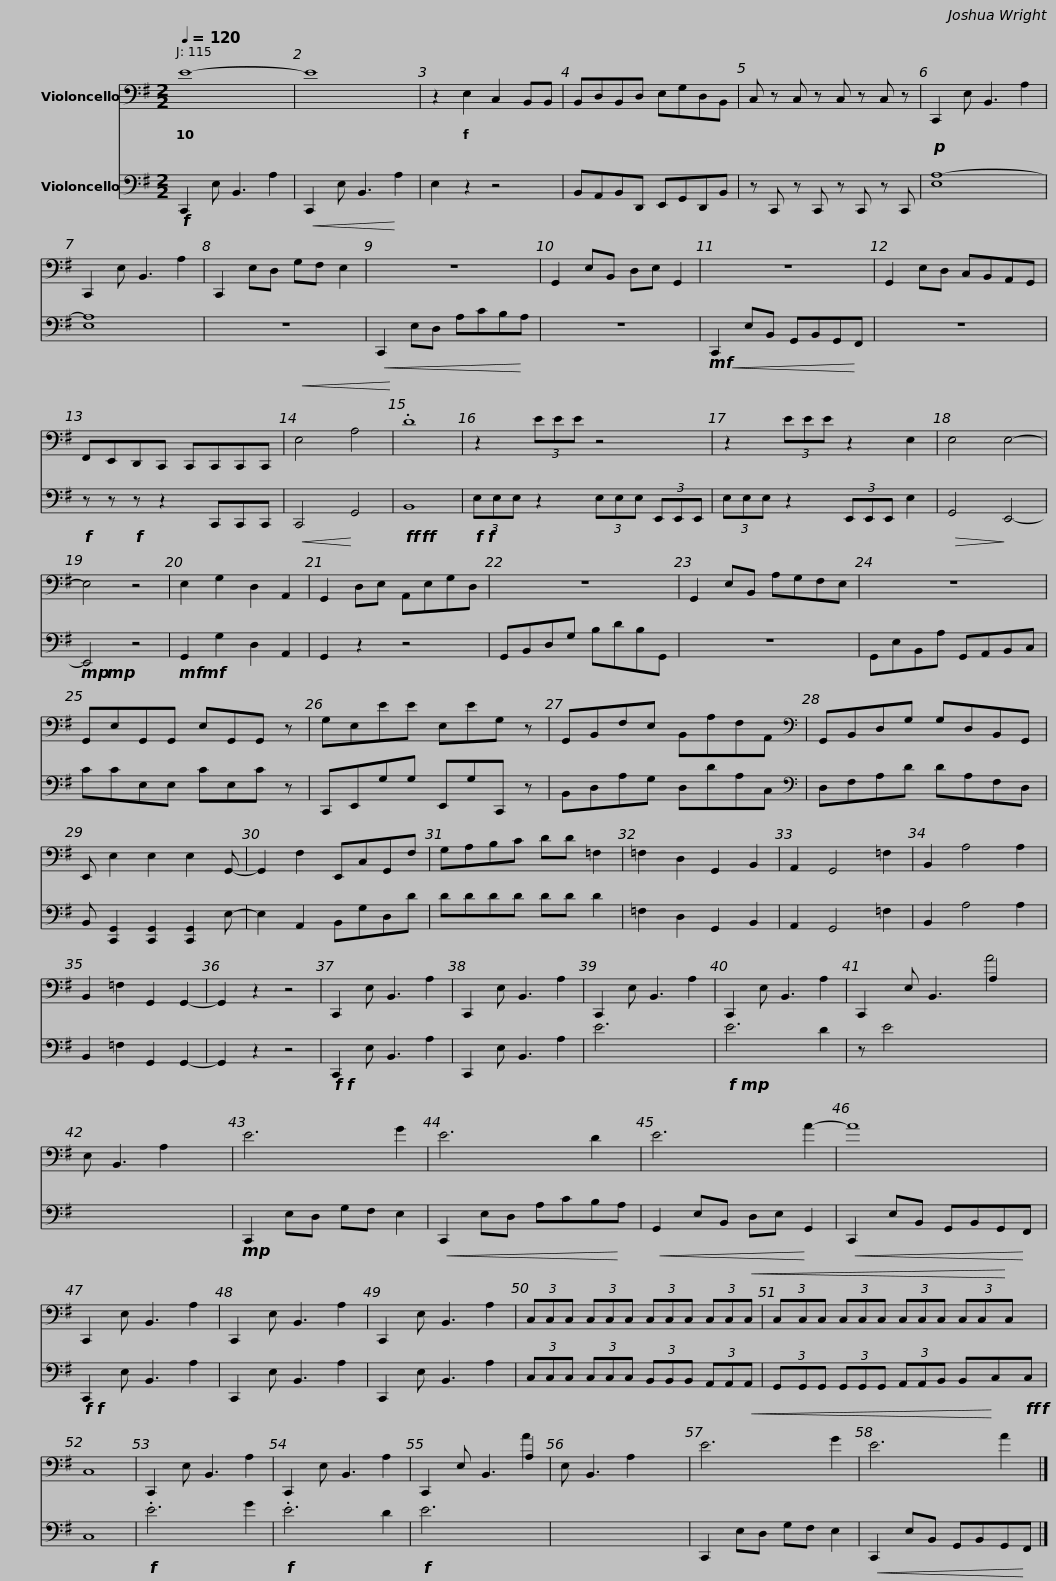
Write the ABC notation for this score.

X:1
%%score ( 1 2 ) ( 3 4 )
L:1/8
Q:1/4=120
M:2/2
I:linebreak $
K:G
V:1 bass
V:2 bass
V:3 bass
V:4 bass
V:1
 E8- | E8 | z2 E,2 C,2 B,,B,, | B,,D,B,,D, E,G,D,B,, | C, z C, z C, z C, z |$ %5
 C,,2 E, B,,3 A,2 | C,,2 E, B,,3 A,2 | C,,2 E,D, G,F, E,2 | z8 | G,,2 E,B,, D,E, G,,2 | %10
 z8 |$ G,,2 E,D, C,B,,A,,G,, | F,,E,,D,,C,, C,,C,,C,,C,, |!<(! E,4 A,4!<)! | .D8 | %15
 z2 (3EEE z4 |$ z2 (3EEE z2 E,2 | E,4 E,4- | E,4 z4 | E,2 G,2 D,2 A,,2 | %20
 G,,2 D,E, A,,E,G,D, | z8 |$ G,,2 E,B,, A,G,F,E, | z8 | G,,E,G,,G,, E,G,,G,, z | %25
 G,E,EE E,EG, z | G,,B,,F,E, B,,A,F,A,, |$[K:bass] G,,B,,D,G, G,D,B,,G,, | E,, E,2 E,2 E,2 G,,- | G,,2 F,2 E,,C,G,,F, | %30
 G,A,B,C DD =F,2 | =F,2 D,2 G,,2 B,,2 | A,,2 G,,4 =F,2 |$ B,,2 A,4 A,2 | B,,2 =F,2 G,,2 G,,2- | %35
 G,,2 z2 z4 | C,,2 E, B,,3 A,2 | C,,2 E, B,,3 A,2 | C,,2 E, B,,3 A,2 | C,,2 E, B,,3 A,2 | %40
 C,,2 E, B,,3 A,2 x2 |$ E, B,,3 A,2 x2 | E6 G2 | E6 D2 | E6 A2- | %45
 A8 | C,,2 E, B,,3 A,2 | C,,2 E, B,,3 A,2 |$ C,,2 E, B,,3 A,2 | (3C,C,C, (3C,C,C, (3C,C,C, (3C,C,!<(!C, | %50
 (3C,C,C, (3C,C,C, (3C,C,C, (3C,C,!<)!C, x | C,8 | C,,2 E, B,,3 A,2 | C,,2 E, B,,3 A,2 |$ C,,2 E, B,,3 A,2 | %55
 E, B,,3 A,2 x2 | E6 G2 | E6 A2 |] %58
V:2
 x8 | x8 | x8 | x8 | x8 |$ %5
 x8 | x8 | x8 | x8 | x8 | %10
 x8 |$ x8 | x8 | x8 | x8 | %15
 x8 |$ x8 | x8 | x8 | x8 | %20
 x8 | x8 |$ x8 | x8 | x8 | %25
 x8 | x8 |$[K:bass] x8 | x8 | x8 | %30
 x8 | x8 | x8 |$ x8 | x8 | %35
 x8 | x8 | x8 | x8 | x8 | %40
 x6 A4 |$ x8 | x8 | x8 | x8 | %45
 x8 | x8 | x8 |$ x8 | x8 | %50
 x9 | x8 | x8 | x8 |$ x6 A2 | %55
 x8 | x8 | x8 |] %58
V:3
!f! C,,2 E, B,,3 A,2 |!<(! C,,2 E, B,,3!<)! A,2 | E,2 z2 z4 | B,,A,,B,,D,, E,,G,,D,,B,, | z C,, z C,, z C,, z C,, |$ %5
!p! A,8- | A,8 | z8 |!<(! C,,2 E,D, A,CB,!<)!A, | z8 | %10
!mf!!<(! C,,2 E,B,, G,,B,,G,,!<)!F,, |$ z8 |!f! z z!f! z z2 C,,C,,C,, |!<(! C,,4!<)! G,,4 |!ff!!ff! B,,8 | %15
!f!!f! (3E,E,E, z2 (3E,E,E, (3E,,E,,E,, |$ (3E,E,E, z2 (3E,,E,,E,, E,2 |!>(! G,,4!>)! E,,4- |!mp!!mp! E,,4 z4 |!mf!!mf! G,,2 G,2 D,2 A,,2 | %20
 G,,2 z2 z4 | G,,B,,D,G, B,DB,G,, |$ z8 | G,,E,B,,A, G,,A,,B,,C, | CCE,E, CE,C z | %25
 C,,E,,G,G, E,,G,C,, z | B,,D,A,G, D,DA,C, |$[K:bass] D,F,A,D DA,F,D, | B,, [C,,G,,]2 [C,,G,,]2 [C,,G,,]2 E,- | E,2 A,,2 B,,G,D,D | %30
 DDDD DD D2 | =F,2 D,2 G,,2 B,,2 | A,,2 G,,4 =F,2 |$ B,,2 A,4 A,2 | B,,2 =F,2 G,,2 G,,2- | %35
 G,,2 z2 z4 |!f!!f! C,,2 E, B,,3 A,2 | C,,2 E, B,,3 A,2 | E6 x2 |!f!!mp! E6 D2 | %40
 z E4 x5 |$ x8 |!mp! C,,2 E,D, G,F, E,2 |!<(! C,,2 E,D, A,CB,!<)!A, |!<(! G,,2 E,B,, D,E,!<)! G,,2 | %45
!<(! C,,2 E,B,, G,,B,,G,,!<)!F,, |!f!!f! C,,2 E, B,,3 A,2 | C,,2 E, B,,3 A,2 |$ C,,2 E, B,,3 A,2 | (3C,C,C, (3C,C,C, (3B,,B,,B,, (3A,,A,,!<(!A,, | %50
 (3G,,G,,G,, (3G,,G,,G,, (3A,,A,,B,, B,,!<)!C,!ff!!f!C, | C,8 |!f! .E6 G2 |!f! .E6 D2 |$!f! E6 x2 | %55
 x8 | C,,2 E,D, G,F, E,2 |!<(! C,,2 E,B,, G,,B,,G,,!<)!F,, |] %58
V:4
 x8 | x8 | x8 | x8 | x8 |$ %5
 E,8 | E,8 | x8 | x8 | x8 | %10
 x8 |$ x8 | x8 | x8 | x8 | %15
 x8 |$ x8 | x8 | x8 | x8 | %20
 x8 | x8 |$ x8 | x8 | x8 | %25
 x8 | x8 |$[K:bass] x8 | x8 | x8 | %30
 x8 | x8 | x8 |$ x8 | x8 | %35
 x8 | x8 | x8 | x8 | x8 | %40
 x10 |$ x8 | x8 | x8 | x8 | %45
 x8 | x8 | x8 |$ x8 | x8 | %50
 x9 | x8 | x8 | x8 |$ x8 | %55
 x8 | x8 | x8 |] %58
